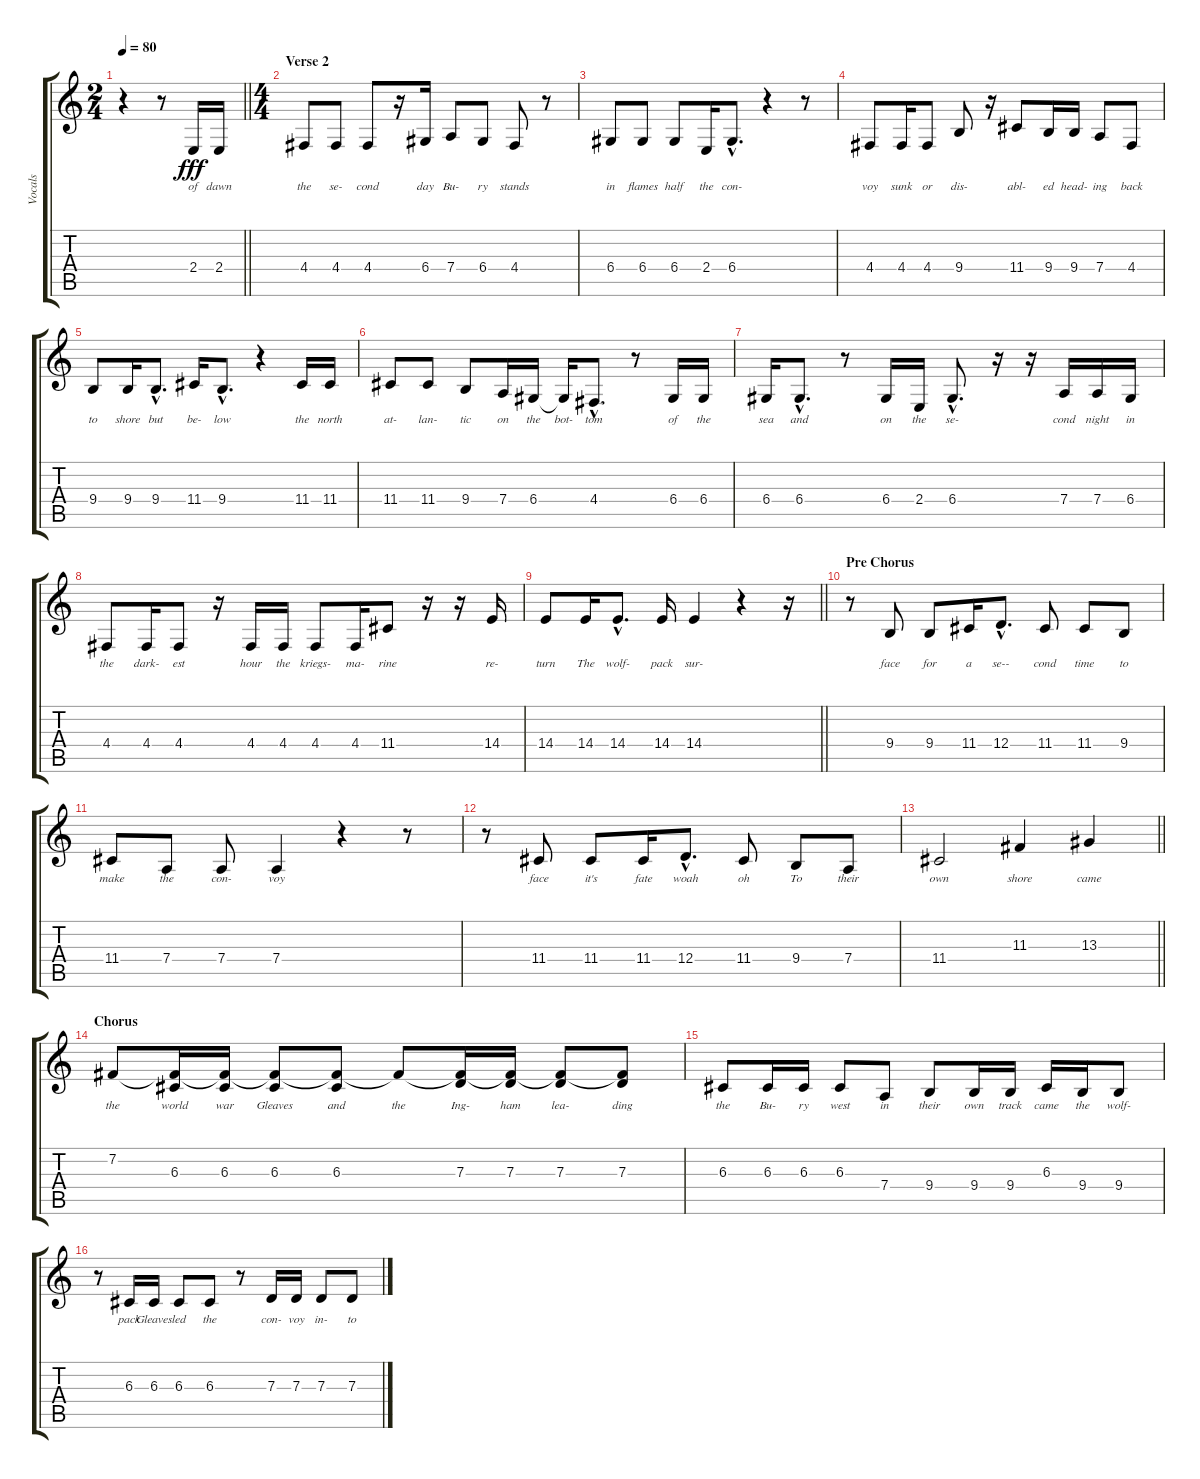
\track ("Vocals" "Vocals") {instrument trumpet}
\staff {score tabs}
\tuning (E4 B3 G3 D3 A2 E2) {hide}
\ts (2 4)
\tempo 80
\clef g2
\barLineRight lightlight
\ks c
r.4{dy fff} r.8 2.4.16{lyrics (0 "of") lyrics (1 "") lyrics (2 "") lyrics (3 "") lyrics (4 "")} 2.4.16{lyrics (0 "dawn") lyrics (1 "") lyrics (2 "") lyrics (3 "") lyrics (4 "")} |
\ts (4 4)
\section ("" "Verse 2")
4.4.8{lyrics (0 "the") lyrics (1 "") lyrics (2 "") lyrics (3 "") lyrics (4 "")} 4.4.8{lyrics (0 "se-") lyrics (1 "") lyrics (2 "") lyrics (3 "") lyrics (4 "")} 4.4.8{lyrics (0 "cond") lyrics (1 "") lyrics (2 "") lyrics (3 "") lyrics (4 "")} r.16 6.4.16{lyrics (0 "day") lyrics (1 "") lyrics (2 "") lyrics (3 "") lyrics (4 "")} 7.4.8{lyrics (0 "Bu-") lyrics (1 "") lyrics (2 "") lyrics (3 "") lyrics (4 "")} 6.4.8{lyrics (0 "ry") lyrics (1 "") lyrics (2 "") lyrics (3 "") lyrics (4 "")} 4.4.8{lyrics (0 "stands") lyrics (1 "") lyrics (2 "") lyrics (3 "") lyrics (4 "")} r.8 |
6.4.8{lyrics (0 "in") lyrics (1 "") lyrics (2 "") lyrics (3 "") lyrics (4 "")} 6.4.8{lyrics (0 "flames") lyrics (1 "") lyrics (2 "") lyrics (3 "") lyrics (4 "")} 6.4.8{lyrics (0 "half") lyrics (1 "") lyrics (2 "") lyrics (3 "") lyrics (4 "")} 2.4.16{lyrics (0 "the") lyrics (1 "") lyrics (2 "") lyrics (3 "") lyrics (4 "")} 6.4{hac}.8{d lyrics (0 "con-") lyrics (1 "") lyrics (2 "") lyrics (3 "") lyrics (4 "")} r.4 r.8 |
4.4.8{lyrics (0 "voy") lyrics (1 "") lyrics (2 "") lyrics (3 "") lyrics (4 "")} 4.4.16{lyrics (0 "sunk") lyrics (1 "") lyrics (2 "") lyrics (3 "") lyrics (4 "")} 4.4.8{lyrics (0 "or") lyrics (1 "") lyrics (2 "") lyrics (3 "") lyrics (4 "")} 9.4.8{lyrics (0 "dis-") lyrics (1 "") lyrics (2 "") lyrics (3 "") lyrics (4 "")} r.16 11.4.8{lyrics (0 "abl-") lyrics (1 "") lyrics (2 "") lyrics (3 "") lyrics (4 "")} 9.4.16{lyrics (0 "ed") lyrics (1 "") lyrics (2 "") lyrics (3 "") lyrics (4 "")} 9.4.16{lyrics (0 "head-") lyrics (1 "") lyrics (2 "") lyrics (3 "") lyrics (4 "")} 7.4.8{lyrics (0 "ing") lyrics (1 "") lyrics (2 "") lyrics (3 "") lyrics (4 "")} 4.4.8{lyrics (0 "back") lyrics (1 "") lyrics (2 "") lyrics (3 "") lyrics (4 "")} |
9.4.8{lyrics (0 "to") lyrics (1 "") lyrics (2 "") lyrics (3 "") lyrics (4 "")} 9.4.16{lyrics (0 "shore") lyrics (1 "") lyrics (2 "") lyrics (3 "") lyrics (4 "")} 9.4{hac}.8{d lyrics (0 "but") lyrics (1 "") lyrics (2 "") lyrics (3 "") lyrics (4 "")} 11.4.16{lyrics (0 "be-") lyrics (1 "") lyrics (2 "") lyrics (3 "") lyrics (4 "")} 9.4{hac}.8{d lyrics (0 "low") lyrics (1 "") lyrics (2 "") lyrics (3 "") lyrics (4 "")} r.4 11.4.16{lyrics (0 "the") lyrics (1 "") lyrics (2 "") lyrics (3 "") lyrics (4 "")} 11.4.16{lyrics (0 "north") lyrics (1 "") lyrics (2 "") lyrics (3 "") lyrics (4 "")} |
11.4.8{lyrics (0 "at-") lyrics (1 "") lyrics (2 "") lyrics (3 "") lyrics (4 "")} 11.4.8{lyrics (0 "lan-") lyrics (1 "") lyrics (2 "") lyrics (3 "") lyrics (4 "")} 9.4.8{lyrics (0 "tic") lyrics (1 "") lyrics (2 "") lyrics (3 "") lyrics (4 "")} 7.4.16{lyrics (0 "on") lyrics (1 "") lyrics (2 "") lyrics (3 "") lyrics (4 "")} 6.4.16{lyrics (0 "the") lyrics (1 "") lyrics (2 "") lyrics (3 "") lyrics (4 "")} 6.4{t}.16{lyrics (0 "bot-") lyrics (1 "") lyrics (2 "") lyrics (3 "") lyrics (4 "")} 4.4{hac}.8{d lyrics (0 "tom") lyrics (1 "") lyrics (2 "") lyrics (3 "") lyrics (4 "")} r.8 6.4.16{lyrics (0 "of") lyrics (1 "") lyrics (2 "") lyrics (3 "") lyrics (4 "")} 6.4.16{lyrics (0 "the") lyrics (1 "") lyrics (2 "") lyrics (3 "") lyrics (4 "")} |
6.4.16{lyrics (0 "sea") lyrics (1 "") lyrics (2 "") lyrics (3 "") lyrics (4 "")} 6.4{hac}.8{d lyrics (0 "and") lyrics (1 "") lyrics (2 "") lyrics (3 "") lyrics (4 "")} r.8 6.4.16{lyrics (0 "on") lyrics (1 "") lyrics (2 "") lyrics (3 "") lyrics (4 "")} 2.4.16{lyrics (0 "the") lyrics (1 "") lyrics (2 "") lyrics (3 "") lyrics (4 "")} 6.4{hac}.8{d lyrics (0 "se-") lyrics (1 "") lyrics (2 "") lyrics (3 "") lyrics (4 "")} r.16 r.16 7.4.16{lyrics (0 "cond") lyrics (1 "") lyrics (2 "") lyrics (3 "") lyrics (4 "")} 7.4.16{lyrics (0 "night") lyrics (1 "") lyrics (2 "") lyrics (3 "") lyrics (4 "")} 6.4.16{lyrics (0 "in") lyrics (1 "") lyrics (2 "") lyrics (3 "") lyrics (4 "")} |
4.4.8{lyrics (0 "the") lyrics (1 "") lyrics (2 "") lyrics (3 "") lyrics (4 "")} 4.4.16{lyrics (0 "dark-") lyrics (1 "") lyrics (2 "") lyrics (3 "") lyrics (4 "")} 4.4.8{lyrics (0 "est") lyrics (1 "") lyrics (2 "") lyrics (3 "") lyrics (4 "")} r.16 4.4.16{lyrics (0 "hour") lyrics (1 "") lyrics (2 "") lyrics (3 "") lyrics (4 "")} 4.4.16{lyrics (0 "the") lyrics (1 "") lyrics (2 "") lyrics (3 "") lyrics (4 "")} 4.4.8{lyrics (0 "kriegs-") lyrics (1 "") lyrics (2 "") lyrics (3 "") lyrics (4 "")} 4.4.16{lyrics (0 "ma-") lyrics (1 "") lyrics (2 "") lyrics (3 "") lyrics (4 "")} 11.4.8{lyrics (0 "rine") lyrics (1 "") lyrics (2 "") lyrics (3 "") lyrics (4 "")} r.16 r.16 14.4.16{lyrics (0 "re-") lyrics (1 "") lyrics (2 "") lyrics (3 "") lyrics (4 "")} |
\barLineRight lightlight
14.4.8{lyrics (0 "turn") lyrics (1 "") lyrics (2 "") lyrics (3 "") lyrics (4 "")} 14.4.16{lyrics (0 "The") lyrics (1 "") lyrics (2 "") lyrics (3 "") lyrics (4 "")} 14.4{hac}.8{d lyrics (0 "wolf-") lyrics (1 "") lyrics (2 "") lyrics (3 "") lyrics (4 "")} 14.4.16{lyrics (0 "pack") lyrics (1 "") lyrics (2 "") lyrics (3 "") lyrics (4 "")} 14.4.4{lyrics (0 "sur-") lyrics (1 "") lyrics (2 "") lyrics (3 "") lyrics (4 "")} r.4 r.16 |
\section ("" "Pre Chorus")
r.8 9.4.8{lyrics (0 "face") lyrics (1 "") lyrics (2 "") lyrics (3 "") lyrics (4 "")} 9.4.8{lyrics (0 "for") lyrics (1 "") lyrics (2 "") lyrics (3 "") lyrics (4 "")} 11.4.16{lyrics (0 "a") lyrics (1 "") lyrics (2 "") lyrics (3 "") lyrics (4 "")} 12.4{hac}.8{d lyrics (0 "se--") lyrics (1 "") lyrics (2 "") lyrics (3 "") lyrics (4 "")} 11.4.8{lyrics (0 "cond") lyrics (1 "") lyrics (2 "") lyrics (3 "") lyrics (4 "")} 11.4.8{lyrics (0 "time") lyrics (1 "") lyrics (2 "") lyrics (3 "") lyrics (4 "")} 9.4.8{lyrics (0 "to") lyrics (1 "") lyrics (2 "") lyrics (3 "") lyrics (4 "")} |
11.4.8{lyrics (0 "make") lyrics (1 "") lyrics (2 "") lyrics (3 "") lyrics (4 "")} 7.4.8{lyrics (0 "the") lyrics (1 "") lyrics (2 "") lyrics (3 "") lyrics (4 "")} 7.4.8{lyrics (0 "con-") lyrics (1 "") lyrics (2 "") lyrics (3 "") lyrics (4 "")} 7.4.4{lyrics (0 "voy") lyrics (1 "") lyrics (2 "") lyrics (3 "") lyrics (4 "")} r.4 r.8 |
r.8 11.4.8{lyrics (0 "face") lyrics (1 "") lyrics (2 "") lyrics (3 "") lyrics (4 "")} 11.4.8{lyrics (0 "it's") lyrics (1 "") lyrics (2 "") lyrics (3 "") lyrics (4 "")} 11.4.16{lyrics (0 "fate") lyrics (1 "") lyrics (2 "") lyrics (3 "") lyrics (4 "")} 12.4{hac}.8{d lyrics (0 "woah") lyrics (1 "") lyrics (2 "") lyrics (3 "") lyrics (4 "")} 11.4.8{lyrics (0 "oh") lyrics (1 "") lyrics (2 "") lyrics (3 "") lyrics (4 "")} 9.4.8{lyrics (0 "To") lyrics (1 "") lyrics (2 "") lyrics (3 "") lyrics (4 "")} 7.4.8{lyrics (0 "their") lyrics (1 "") lyrics (2 "") lyrics (3 "") lyrics (4 "")} |
\barLineRight lightlight
11.4.2{lyrics (0 "own") lyrics (1 "") lyrics (2 "") lyrics (3 "") lyrics (4 "")} 11.3.4{lyrics (0 "shore") lyrics (1 "") lyrics (2 "") lyrics (3 "") lyrics (4 "")} 13.3.4{lyrics (0 "came") lyrics (1 "") lyrics (2 "") lyrics (3 "") lyrics (4 "")} |
\section ("" "Chorus")
7.2.8{lyrics (0 "the") lyrics (1 "") lyrics (2 "") lyrics (3 "") lyrics (4 "")} (7.2{t} 6.3).16{lyrics (0 "world") lyrics (1 "") lyrics (2 "") lyrics (3 "") lyrics (4 "")} (7.2{t} 6.3).16{lyrics (0 "war") lyrics (1 "") lyrics (2 "") lyrics (3 "") lyrics (4 "")} (7.2{t} 6.3).8{lyrics (0 "Gleaves") lyrics (1 "") lyrics (2 "") lyrics (3 "") lyrics (4 "")} (7.2{t} 6.3).8{lyrics (0 "and") lyrics (1 "") lyrics (2 "") lyrics (3 "") lyrics (4 "")} 7.2{t}.8{lyrics (0 "the") lyrics (1 "") lyrics (2 "") lyrics (3 "") lyrics (4 "")} (7.2{t} 7.3).16{lyrics (0 "Ing-") lyrics (1 "") lyrics (2 "") lyrics (3 "") lyrics (4 "")} (7.2{t} 7.3).16{lyrics (0 "ham") lyrics (1 "") lyrics (2 "") lyrics (3 "") lyrics (4 "")} (7.2{t} 7.3).8{lyrics (0 "lea-") lyrics (1 "") lyrics (2 "") lyrics (3 "") lyrics (4 "")} (7.2{t} 7.3).8{lyrics (0 "ding") lyrics (1 "") lyrics (2 "") lyrics (3 "") lyrics (4 "")} |
6.3.8{lyrics (0 "the") lyrics (1 "") lyrics (2 "") lyrics (3 "") lyrics (4 "")} 6.3.16{lyrics (0 "Bu-") lyrics (1 "") lyrics (2 "") lyrics (3 "") lyrics (4 "")} 6.3.16{lyrics (0 "ry") lyrics (1 "") lyrics (2 "") lyrics (3 "") lyrics (4 "")} 6.3.8{lyrics (0 "west") lyrics (1 "") lyrics (2 "") lyrics (3 "") lyrics (4 "")} 7.4.8{lyrics (0 "in") lyrics (1 "") lyrics (2 "") lyrics (3 "") lyrics (4 "")} 9.4.8{lyrics (0 "their") lyrics (1 "") lyrics (2 "") lyrics (3 "") lyrics (4 "")} 9.4.16{lyrics (0 "own") lyrics (1 "") lyrics (2 "") lyrics (3 "") lyrics (4 "")} 9.4.16{lyrics (0 "track") lyrics (1 "") lyrics (2 "") lyrics (3 "") lyrics (4 "")} 6.3.16{lyrics (0 "came") lyrics (1 "") lyrics (2 "") lyrics (3 "") lyrics (4 "")} 9.4.16{lyrics (0 "the") lyrics (1 "") lyrics (2 "") lyrics (3 "") lyrics (4 "")} 9.4.8{lyrics (0 "wolf-") lyrics (1 "") lyrics (2 "") lyrics (3 "") lyrics (4 "")} |
r.8 6.3.16{lyrics (0 "pack") lyrics (1 "") lyrics (2 "") lyrics (3 "") lyrics (4 "")} 6.3.16{lyrics (0 "Gleaves") lyrics (1 "") lyrics (2 "") lyrics (3 "") lyrics (4 "")} 6.3.8{lyrics (0 "led") lyrics (1 "") lyrics (2 "") lyrics (3 "") lyrics (4 "")} 6.3.8{lyrics (0 "the") lyrics (1 "") lyrics (2 "") lyrics (3 "") lyrics (4 "")} r.8 7.3.16{lyrics (0 "con-") lyrics (1 "") lyrics (2 "") lyrics (3 "") lyrics (4 "")} 7.3.16{lyrics (0 "voy") lyrics (1 "") lyrics (2 "") lyrics (3 "") lyrics (4 "")} 7.3.8{lyrics (0 "in-") lyrics (1 "") lyrics (2 "") lyrics (3 "") lyrics (4 "")} 7.3.8{lyrics (0 "to") lyrics (1 "") lyrics (2 "") lyrics (3 "") lyrics (4 "")}
